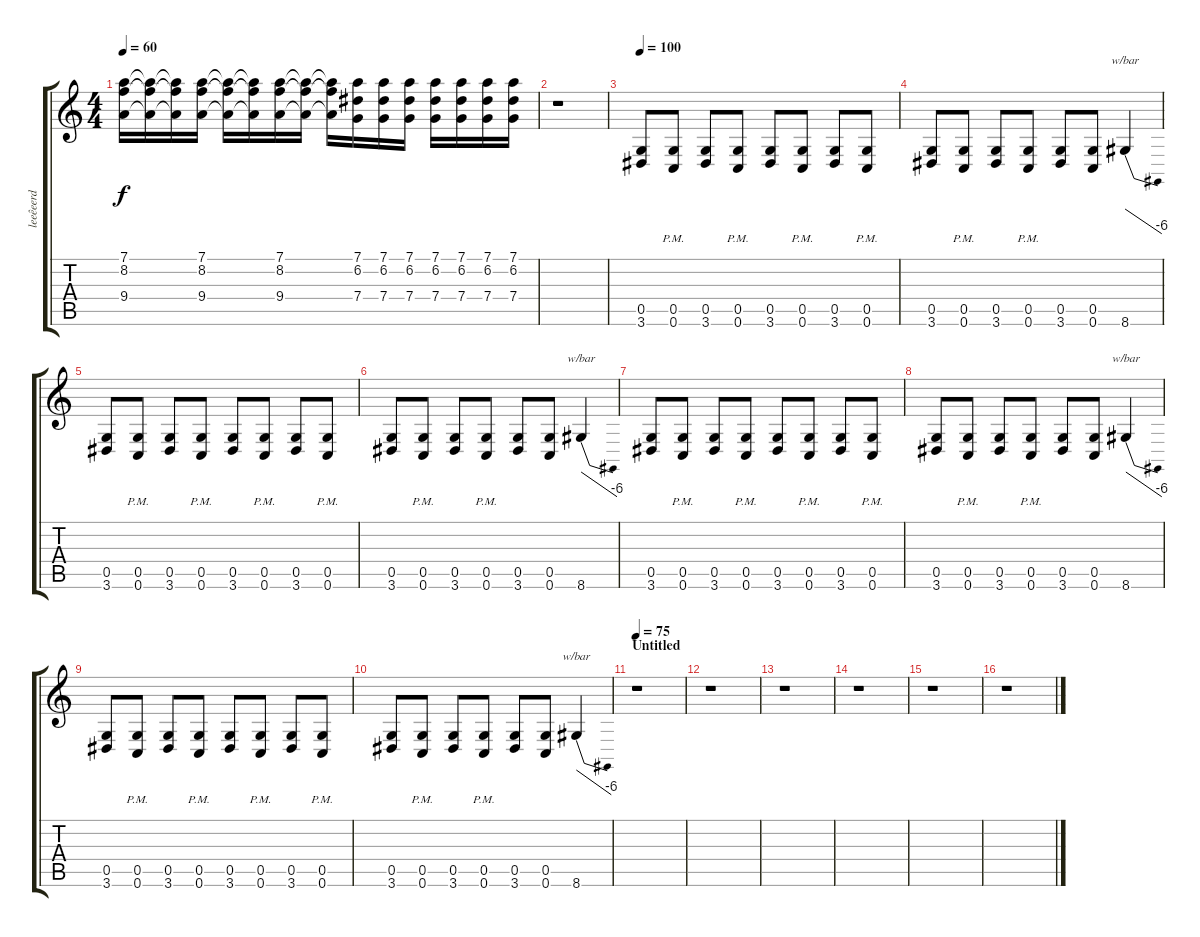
\track ("leeêeerd" "leeêeerd") {instrument distortionguitar}
\staff {score tabs}
\tuning (D4 A3 F3 C3 G2 C2) {hide}
\ts (4 4)
\tempo 60
\clef g2
\ks c
(7.1 8.2 9.4).16{dy f} (7.1{t} 8.2{t} 9.4{t}).16 (7.1{t} 8.2{t} 9.4{t}).16 (7.1 8.2 9.4).16 (7.1{t} 8.2{t} 9.4{t}).16 (7.1{t} 8.2{t} 9.4{t}).16 (7.1 8.2 9.4).16 (7.1{t} 8.2{t} 9.4{t}).16 (7.1{t} 8.2{t} 9.4{t}).16 (7.1 6.2 7.4).16 (7.1 6.2 7.4).16 (7.1 6.2 7.4).16 (7.1 6.2 7.4).16 (7.1 6.2 7.4).16 (7.1 6.2 7.4).16 (7.1 6.2 7.4).16 |
r.1 |
\tempo 100
(0.5 3.6).8 (0.5{pm} 0.6{pm}).8 (0.5 3.6).8 (0.5{pm} 0.6{pm}).8 (0.5 3.6).8 (0.5{pm} 0.6{pm}).8 (0.5 3.6).8 (0.5{pm} 0.6{pm}).8 |
(0.5 3.6).8 (0.5{pm} 0.6{pm}).8 (0.5 3.6).8 (0.5{pm} 0.6{pm}).8 (0.5 3.6).8 (0.5 0.6).8 8.6.4{tbe (dive default 0 0 60 -24)} |
(0.5 3.6).8 (0.5{pm} 0.6{pm}).8 (0.5 3.6).8 (0.5{pm} 0.6{pm}).8 (0.5 3.6).8 (0.5{pm} 0.6{pm}).8 (0.5 3.6).8 (0.5{pm} 0.6{pm}).8 |
(0.5 3.6).8 (0.5{pm} 0.6{pm}).8 (0.5 3.6).8 (0.5{pm} 0.6{pm}).8 (0.5 3.6).8 (0.5 0.6).8 8.6.4{tbe (dive default 0 0 60 -24)} |
(0.5 3.6).8 (0.5{pm} 0.6{pm}).8 (0.5 3.6).8 (0.5{pm} 0.6{pm}).8 (0.5 3.6).8 (0.5{pm} 0.6{pm}).8 (0.5 3.6).8 (0.5{pm} 0.6{pm}).8 |
(0.5 3.6).8 (0.5{pm} 0.6{pm}).8 (0.5 3.6).8 (0.5{pm} 0.6{pm}).8 (0.5 3.6).8 (0.5 0.6).8 8.6.4{tbe (dive default 0 0 60 -24)} |
(0.5 3.6).8 (0.5{pm} 0.6{pm}).8 (0.5 3.6).8 (0.5{pm} 0.6{pm}).8 (0.5 3.6).8 (0.5{pm} 0.6{pm}).8 (0.5 3.6).8 (0.5{pm} 0.6{pm}).8 |
(0.5 3.6).8 (0.5{pm} 0.6{pm}).8 (0.5 3.6).8 (0.5{pm} 0.6{pm}).8 (0.5 3.6).8 (0.5 0.6).8 8.6.4{tbe (dive default 0 0 60 -24)} |
\section ("" "Untitled")
\tempo 75
r.1 |
r.1 |
r.1 |
r.1 |
r.1 |
r.1
